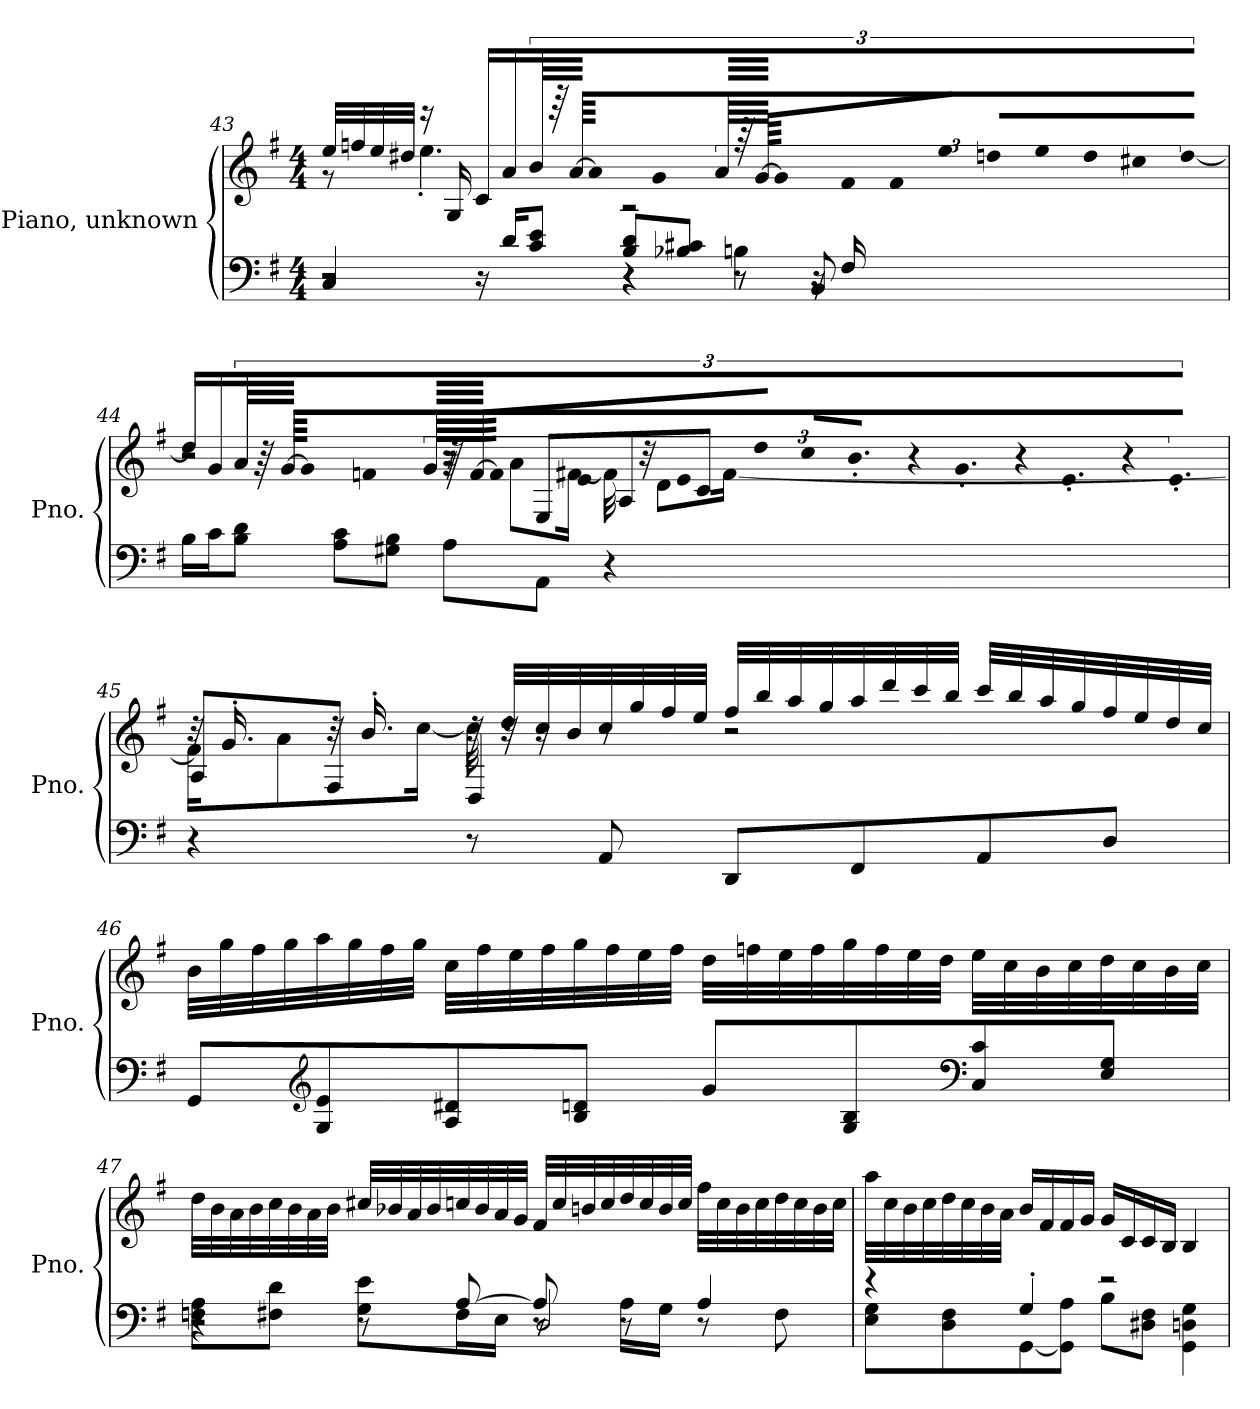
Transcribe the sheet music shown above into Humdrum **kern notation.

**kern	**kern
*part1	*part1
*staff2	*staff1
*I"Piano, unknown	*
*I'Pno.	*
!!LO:LB:g=z
*clefF4	*clefG2
*k[f#]	*k[f#]
*M4/4	*M4/4
=43	=43
*^	*^
*	*^	*	*
4C/	2r	2r	32ee/LLL	8r
.	.	.	32ffn/	.
.	.	.	32ee/	.
.	.	.	32dd#X/JJJ	.
.	.	.	16r	4.ee'\
.	.	.	16G/	.
16r	.	.	16c/LL	.
16d/KL	.	.	16a/	.
8c/ 8e/J	.	.	96b/JJkk	.
.	.	.	96r	.
.	.	.	[96a/KLLL	.
.	.	.	32a/J]	.
.	.	.	16g/	.
8B/ 8d/L	4r	4r	96a/JJkk	2r
.	.	.	96r	.
.	.	.	[96g/KLLL	.
.	.	.	32g/J]	.
.	.	.	16f#/	.
8B-X/ 8c#X/J	.	.	16f#/	.
.	.	.	16ee/JJ	.
8r	4Bn\	8r	32ddn/LLL	.
.	.	.	32ee/	.
.	.	.	32dd/	.
.	.	.	32cc#X/JJ	.
16r	.	8BB/	[8dd/J	.
16F#/	.	.	.	.
*v	*v	*v	*	*
!!LO:PB:g=z
=44	=44	=44
*	*	*^
16B\LL	16dd/LL]	2r	2r
16c\J	16g/	.	.
8B\ 8d\J	96a/JJkk	.	.
.	96r	.	.
.	[96g/KLLL	.	.
.	32g/J]	.	.
.	16fn/	.	.
8A\ 8c\L	96g/JJkk	.	.
.	96r	.	.
.	[96f/KLLL	.	.
.	32f/J]	.	.
.	16e/	.	.
8G#X\ 8B\J	16e/	.	.
.	16dd/JJ	.	.
8A\L	32cc/KLL	16r	8r
.	16.b'/JJ	.	.
.	.	8a\L	.
8AA\J	32r	.	8E/L
.	16.g'/	.	.
.	.	[16f#X\Jk	.
4r	32r	32f#\]	8A/
.	16.e'/	32r	.
.	.	8d\L	.
.	32r	.	8c/J
.	16.e'/	.	.
.	.	[16f#\Jk	.
!!LO:LB:g=z	!!	!!
=45	=45	=45	=45
4r	32r	16f#\KL]	8A/L
.	16.g'/	.	.
.	.	8a\	.
.	32r	.	8F#/J
.	16.b'/	.	.
.	.	[16cc\Jk	.
8r	32r	32cc\]	4D/
.	32dd/LLL	32r	.
.	32cc/	16r	.
.	32b/	.	.
8AA/	32cc/	8r	.
.	32gg/	.	.
.	32ff#/	.	.
.	32ee/JJJ	.	.
8DD/L	32ff#/LLL	2r	2r
.	32bb/	.	.
.	32aa/	.	.
.	32gg/	.	.
8FF#/	32aa/	.	.
.	32ddd/	.	.
.	32ccc/	.	.
.	32bb/JJJ	.	.
8AA/	32ccc/LLL	.	.
.	32bb/	.	.
.	32aa/	.	.
.	32gg/	.	.
8D/J	32ff#/	.	.
.	32ee/	.	.
.	32dd/	.	.
.	32cc/JJJ	.	.
*	*v	*v	*v
!!LO:LB:g=z
=46	=46
8GG/L	32b\LLL
.	32gg\
.	32ff#\
.	32gg\
*clefG2	*
8G/ 8e/	32aa\
.	32gg\
.	32ff#\
.	32gg\JJJ
8A/ 8d#X/	32cc\LLL
.	32ff#\
.	32ee\
.	32ff#\
8B/ 8dn/J	32gg\
.	32ff#\
.	32ee\
.	32ff#\JJJ
8g/L	32dd\LLL
.	32ffn\
.	32ee\
.	32ff\
8G/ 8B/	32gg\
.	32ff\
.	32ee\
.	32dd\JJJ
*clefF4	*
8C/ 8c/	32ee\LLL
.	32cc\
.	32b\
.	32cc\
8E/ 8G/J	32dd\
.	32cc\
.	32b\
.	32cc\JJJ
!!LO:LB:g=z
=47	=47
*^	*
*	*^	*
4r	8Fn\ 8A\L	2r	32dd\LLL
.	.	.	32b\
.	.	.	32a\
.	.	.	32b\
.	8F#X\ 8d\J	.	32cc\
.	.	.	32b\
.	.	.	32a\
.	.	.	32b\JJJ
8r	8G\ 8e\L	.	32cc#X/LLL
.	.	.	32b-X/
.	.	.	32a/
.	.	.	32b-/
[8A/	16F#\L	.	32ccn/
.	.	.	32b-/
.	16E\JJ	.	32a/
.	.	.	32g/JJJ
8A/]	8r	2D/	32f#/LLL
.	.	.	32cc/
.	.	.	32bn/
.	.	.	32cc/
8r	16A\LL	.	32dd/
.	.	.	32cc/
.	16G\JJ	.	32b/
.	.	.	32cc/JJJ
4A/	8r	.	32ff#\LLL
.	.	.	32cc\
.	.	.	32b\
.	.	.	32cc\
.	8F#\	.	32dd\
.	.	.	32cc\
.	.	.	32b\
.	.	.	32cc\JJJ
*	*v	*v	*
!!LO:LB:g=z
=48	=48	=48
4r	8E\ 8G\L	32aa\LLL
.	.	32cc\
.	.	32b\
.	.	32cc\
.	8D\ 8F#\	32dd\
.	.	32cc\
.	.	32b\
.	.	32a\JJJ
4G'/	[8GG\	16b/LL
.	.	16f#/
.	8GG\] 8A\J	16f#/
.	.	16g/JJ
2r	8B\L	16g/LL
.	.	16c/
.	8D#X\ 8F#\J	16c/
.	.	16B/JJ
.	4GG\ 4Dn\ 4G\	4B/
*v	*v	*
=	=
*-	*-
